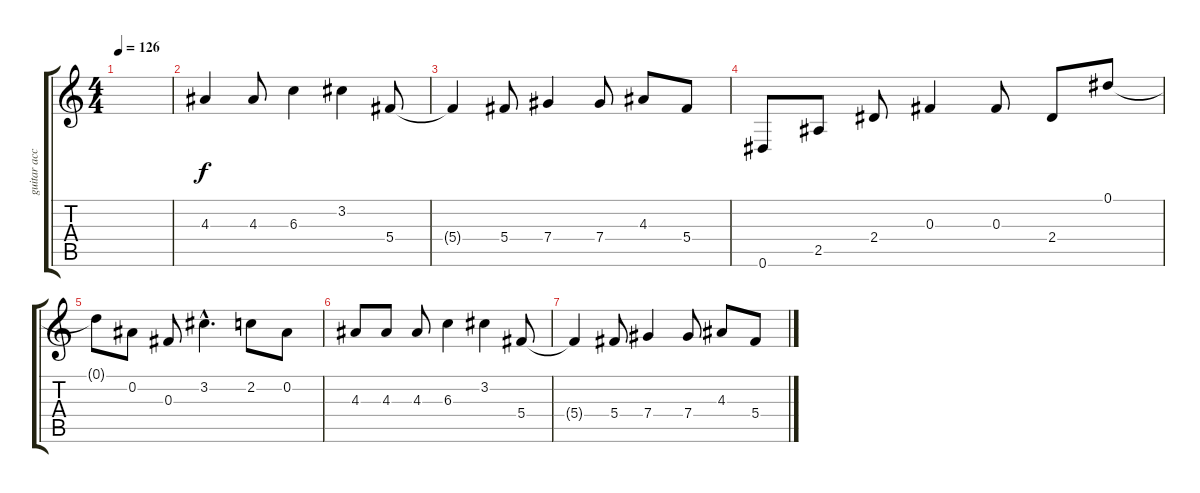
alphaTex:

\track ("guitar acc" "guitar acc") {instrument acousticguitarnylon}
\staff {score tabs}
\tuning (Eb4 Bb3 Gb3 Db3 Ab2 Eb2) {hide}
\ts (4 4)
\tempo 126
\clef g2
\ks c
|
4.3.4 4.3.8 6.3.4 3.2.4 5.4.8 |
5.4{t}.4 5.4.8 7.4.4 7.4.8 4.3.8 5.4.8 |
0.6.8 2.5.8 2.4.8 0.3.4 0.3.8 2.4.8 0.1.8 |
0.1{t}.8 0.2.8 0.3.8 3.2{hac}.4{d} 2.2.8 0.2.8 |
4.3.8 4.3.8 4.3.8 6.3.4 3.2.4 5.4.8 |
5.4{t}.4 5.4.8 7.4.4 7.4.8 4.3.8 5.4.8
